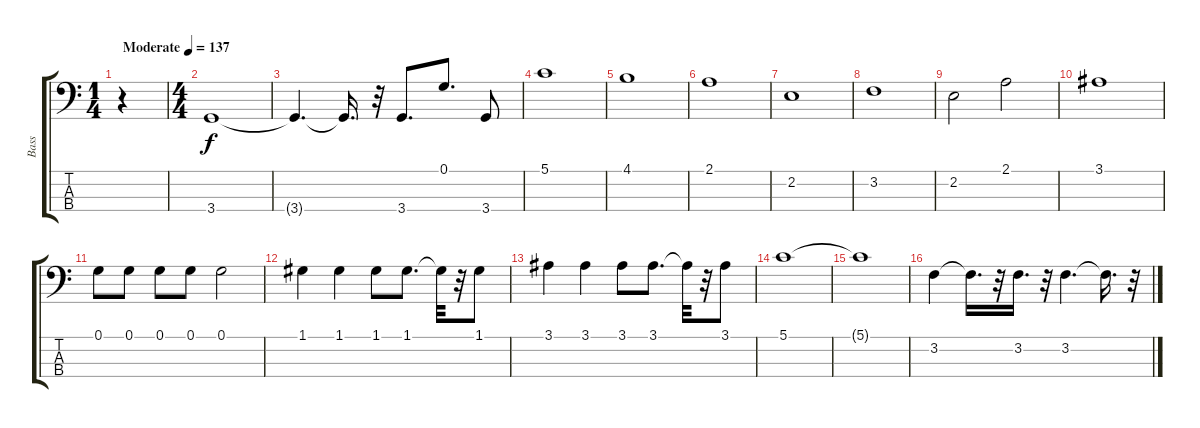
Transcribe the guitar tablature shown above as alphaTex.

\track ("Bass" "Bass") {instrument fretlessbass}
\staff {score tabs}
\tuning (G2 D2 A1 E1) {hide}
\ts (1 4)
\tempo (137 "Moderate")
\clef f4
\ks c
r.4{dy f instrument fretlessbass} |
\ts (4 4)
3.4.1 |
3.4{t}.4{d} 3.4{t}.16{d} r.32 3.4.8{d} 0.1.8{d} 3.4.8 |
5.1.1 |
4.1.1 |
2.1.1 |
2.2.1 |
3.2.1 |
2.2.2 2.1.2 |
3.1.1 |
0.1.8 0.1.8 0.1.8 0.1.8 0.1.2 |
1.1.4 1.1.4 1.1.8 1.1.8{d} 1.1{t}.32 r.32 1.1.8 |
3.1.4 3.1.4 3.1.8 3.1.8{d} 3.1{t}.32 r.32 3.1.8 |
5.1.1 |
5.1{t}.1 |
3.2.4 3.2{t}.16{d} r.32 3.2.16{d} r.32 3.2.4{d} 3.2{t}.16{d} r.32
